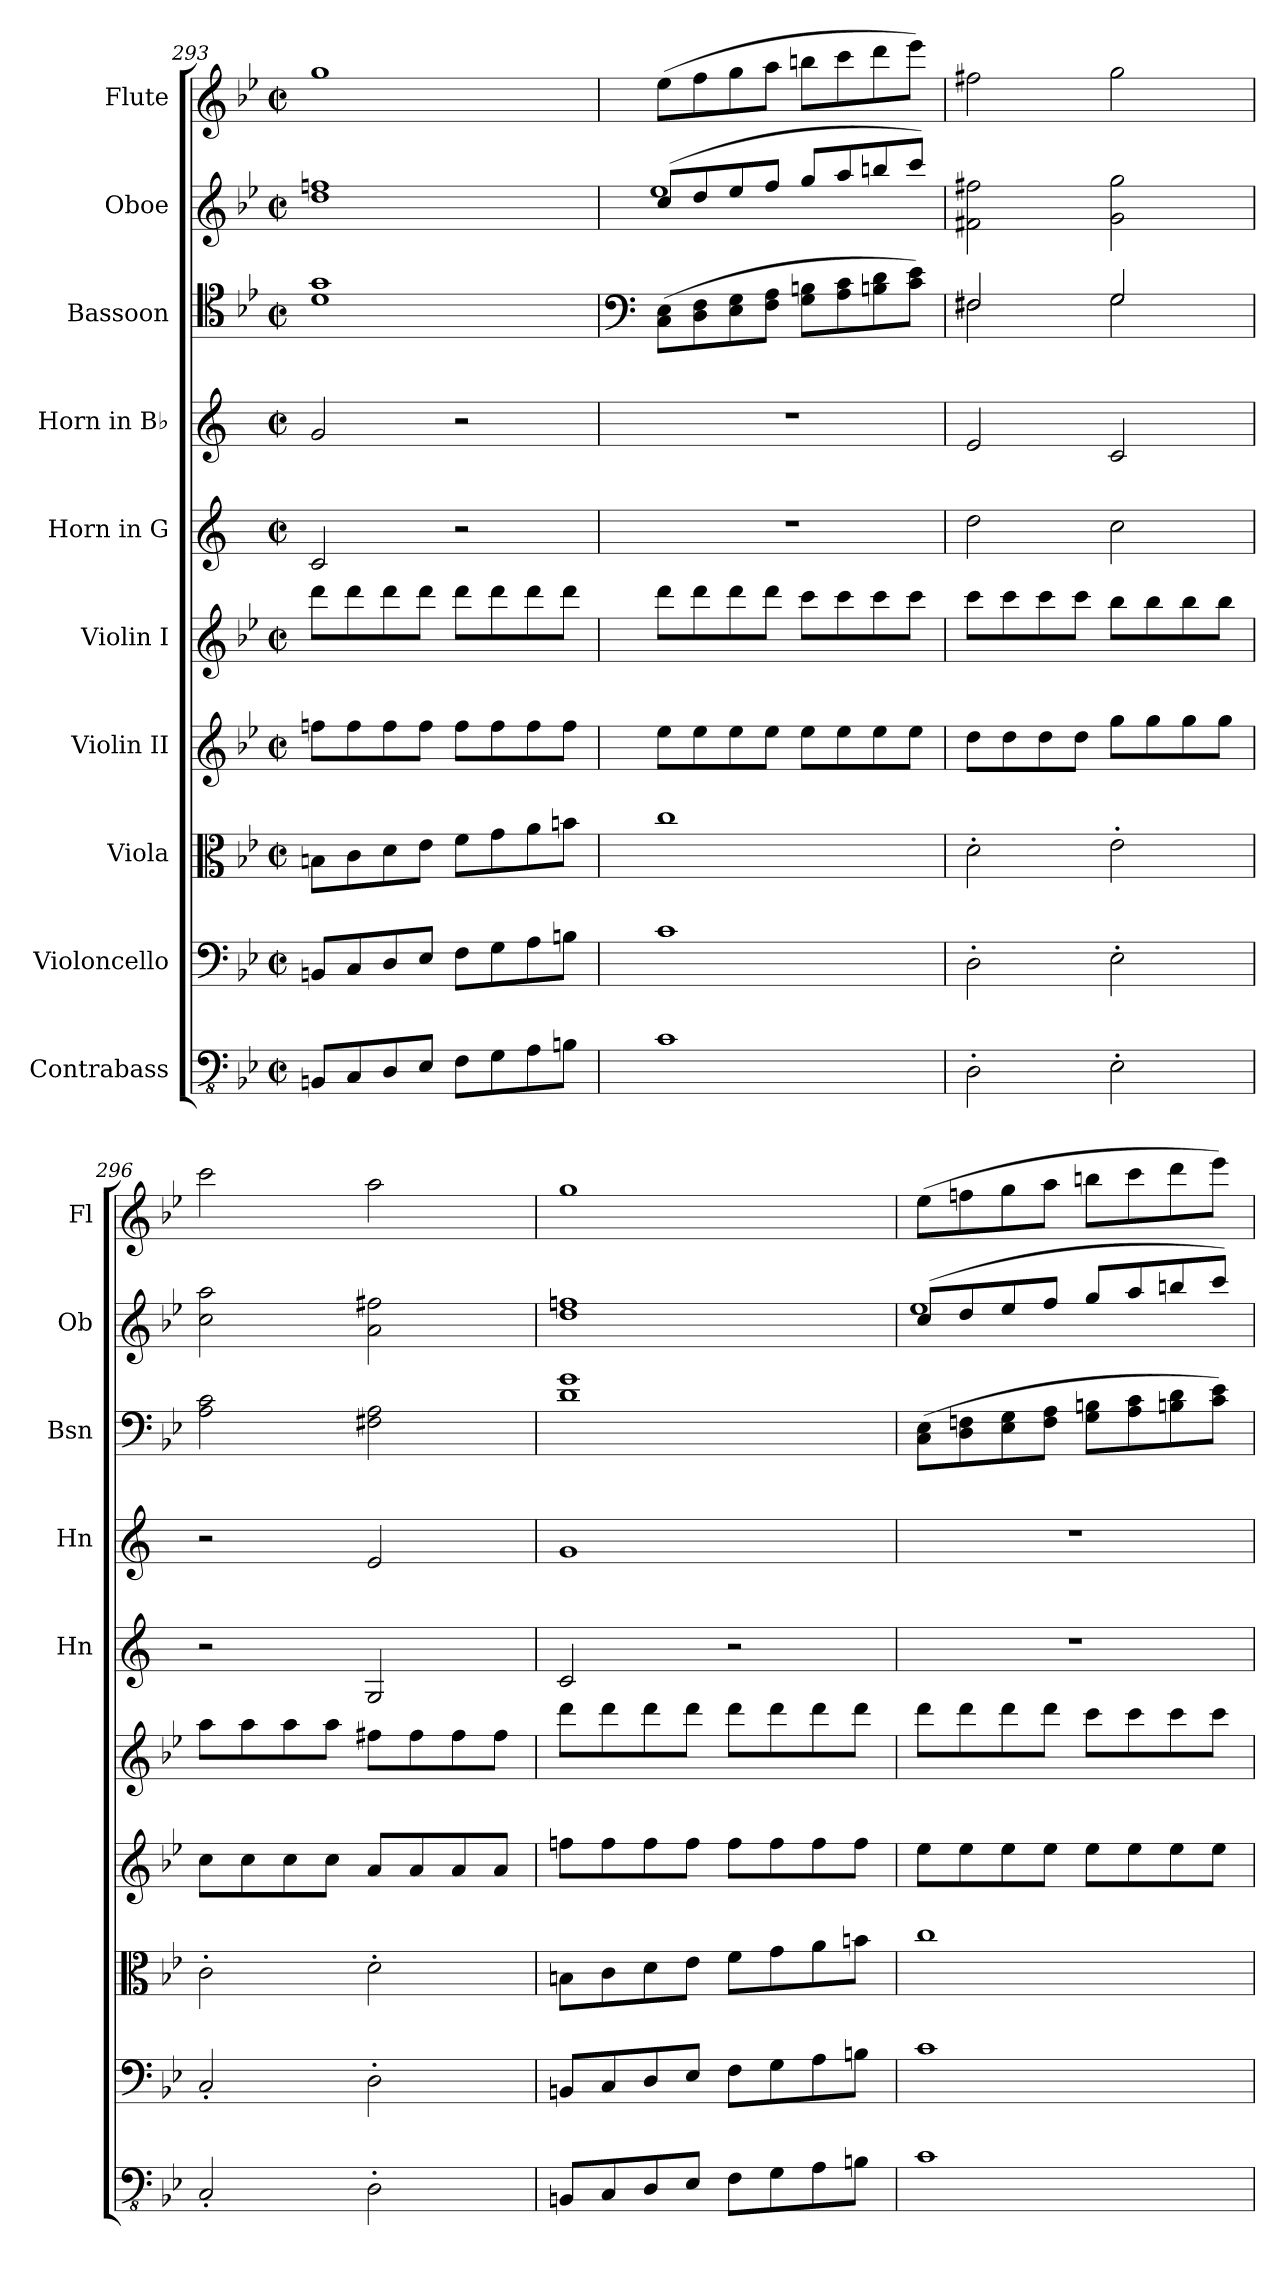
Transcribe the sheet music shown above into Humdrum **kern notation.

**kern	**kern	**kern	**kern	**kern	**kern	**kern	**kern	**kern	**kern
*part10	*part9	*part8	*part7	*part6	*part5	*part4	*part3	*part2	*part1
*staff10	*staff9	*staff8	*staff7	*staff6	*staff5	*staff4	*staff3	*staff2	*staff1
*I"Contrabass	*I"Violoncello	*I"Viola	*I"Violin II	*I"Violin I	*I"Horn in G	*I"Horn in B♭	*I"Bassoon	*I"Oboe	*I"Flute
*	*	*	*	*	*I'Hn	*I'Hn	*I'Bsn	*I'Ob	*I'Fl
*clefFv4	*clefF4	*clefC3	*clefG2	*clefG2	*clefG2	*clefG2	*clefC4	*clefG2	*clefG2
*	*	*	*	*	*ITrd3c5	*ITrd1c2	*	*	*
*k[b-e-]	*k[b-e-]	*k[b-e-]	*k[b-e-]	*k[b-e-]	*k[f#]	*k[b-e-]	*k[b-e-]	*k[b-e-]	*k[b-e-]
*M2/2	*M2/2	*M2/2	*M2/2	*M2/2	*M2/2	*M2/2	*M2/2	*M2/2	*M2/2
*met(c|)	*met(c|)	*met(c|)	*met(c|)	*met(c|)	*met(c|)	*met(c|)	*met(c|)	*met(c|)	*met(c|)
=293	=293	=293	=293	=293	=293	=293	=293	=293	=293
8BBBn/L	8BBn/L	8Bn\L	8ffn\L	8ddd\L	2G/	2f/	1d 1g	1dd 1ffn	1gg
8CC/	8C/	8c\	8ff\	8ddd\	.	.	.	.	.
8DD/	8D/	8d\	8ff\	8ddd\	.	.	.	.	.
8EE-/J	8E-/J	8e-\J	8ff\J	8ddd\J	.	.	.	.	.
8FF\L	8F\L	8f\L	8ff\L	8ddd\L	2r	2r	.	.	.
8GG\	8G\	8g\	8ff\	8ddd\	.	.	.	.	.
8AA\	8A\	8a\	8ff\	8ddd\	.	.	.	.	.
8BBn\J	8Bn\J	8bn\J	8ff\J	8ddd\J	.	.	.	.	.
=294	=294	=294	=294	=294	=294	=294	=294	=294	=294
*	*	*	*	*	*	*	*clefF4	*	*
*	*	*	*	*	*	*	*	*^	*
1C	1c	1cc	8ee-\L	8ddd\L	1r	1r	(>8C\ 8E-\L	(>8cc/L	1ee-	(>8ee-\L
.	.	.	8ee-\	8ddd\	.	.	8D\ 8F\	8dd/	.	8ff\
.	.	.	8ee-\	8ddd\	.	.	8E-\ 8G\	8ee-/	.	8gg\
.	.	.	8ee-\J	8ddd\J	.	.	8F\ 8A\J	8ff/J	.	8aa\J
.	.	.	8ee-\L	8ccc\L	.	.	8G\ 8Bn\L	8gg/L	.	8bbn\L
.	.	.	8ee-\	8ccc\	.	.	8A\ 8c\	8aa/	.	8ccc\
.	.	.	8ee-\	8ccc\	.	.	8Bn\ 8d\	8bbn/	.	8ddd\
.	.	.	8ee-\J	8ccc\J	.	.	8c\ 8e-\J)	8ccc/J)	.	8eee-\J)
*	*	*	*	*	*	*	*	*v	*v	*
=295	=295	=295	=295	=295	=295	=295	=295	=295	=295
*	*	*	*	*	*	*	*^	*	*
2DD'\	2D'\	2d'\	8dd\L	8ccc\L	2a\	2d/	2F#X/	2F#\	2f#X\ 2ff#X\	2ff#X\
.	.	.	8dd\	8ccc\	.	.	.	.	.	.
.	.	.	8dd\	8ccc\	.	.	.	.	.	.
.	.	.	8dd\J	8ccc\J	.	.	.	.	.	.
2EE-'\	2E-'\	2e-'\	8gg\L	8bb-\L	2g\	2B-/	2G/	2G\	2g\ 2gg\	2gg\
.	.	.	8gg\	8bb-\	.	.	.	.	.	.
.	.	.	8gg\	8bb-\	.	.	.	.	.	.
.	.	.	8gg\J	8bb-\J	.	.	.	.	.	.
*	*	*	*	*	*	*	*v	*v	*	*
=296	=296	=296	=296	=296	=296	=296	=296	=296	=296
2CC'/	2C'/	2c'\	8cc\L	8aa\L	2r	2r	2A\ 2c\	2cc\ 2aa\	2ccc\
.	.	.	8cc\	8aa\	.	.	.	.	.
.	.	.	8cc\	8aa\	.	.	.	.	.
.	.	.	8cc\J	8aa\J	.	.	.	.	.
2DD'\	2D'\	2d'\	8a/L	8ff#X\L	2D/	2d/	2F#X\ 2A\	2a\ 2ff#X\	2aa\
.	.	.	8a/	8ff#\	.	.	.	.	.
.	.	.	8a/	8ff#\	.	.	.	.	.
.	.	.	8a/J	8ff#\J	.	.	.	.	.
=297	=297	=297	=297	=297	=297	=297	=297	=297	=297
8BBBn/L	8BBn/L	8Bn\L	8ffn\L	8ddd\L	2G/	1f	1d 1g	1dd 1ffn	1gg
8CC/	8C/	8c\	8ff\	8ddd\	.	.	.	.	.
8DD/	8D/	8d\	8ff\	8ddd\	.	.	.	.	.
8EE-/J	8E-/J	8e-\J	8ff\J	8ddd\J	.	.	.	.	.
8FF\L	8F\L	8f\L	8ff\L	8ddd\L	2r	.	.	.	.
8GG\	8G\	8g\	8ff\	8ddd\	.	.	.	.	.
8AA\	8A\	8a\	8ff\	8ddd\	.	.	.	.	.
8BBn\J	8Bn\J	8bn\J	8ff\J	8ddd\J	.	.	.	.	.
!!LO:PB:g=z
=298	=298	=298	=298	=298	=298	=298	=298	=298	=298
*	*	*	*	*	*	*	*	*^	*
1C	1c	1cc	8ee-\L	8ddd\L	1r	1r	(>8C\ 8E-\L	(>8cc/L	1ee-	(>8ee-\L
.	.	.	8ee-\	8ddd\	.	.	8D\ 8Fn\	8dd/	.	8ffn\
.	.	.	8ee-\	8ddd\	.	.	8E-\ 8G\	8ee-/	.	8gg\
.	.	.	8ee-\J	8ddd\J	.	.	8F\ 8A\J	8ff/J	.	8aa\J
.	.	.	8ee-\L	8ccc\L	.	.	8G\ 8Bn\L	8gg/L	.	8bbn\L
.	.	.	8ee-\	8ccc\	.	.	8A\ 8c\	8aa/	.	8ccc\
.	.	.	8ee-\	8ccc\	.	.	8Bn\ 8d\	8bbn/	.	8ddd\
.	.	.	8ee-\J	8ccc\J	.	.	8c\ 8e-\J)	8ccc/J)	.	8eee-\J)
*	*	*	*	*	*	*	*	*v	*v	*
=	=	=	=	=	=	=	=	=	=
*-	*-	*-	*-	*-	*-	*-	*-	*-	*-
